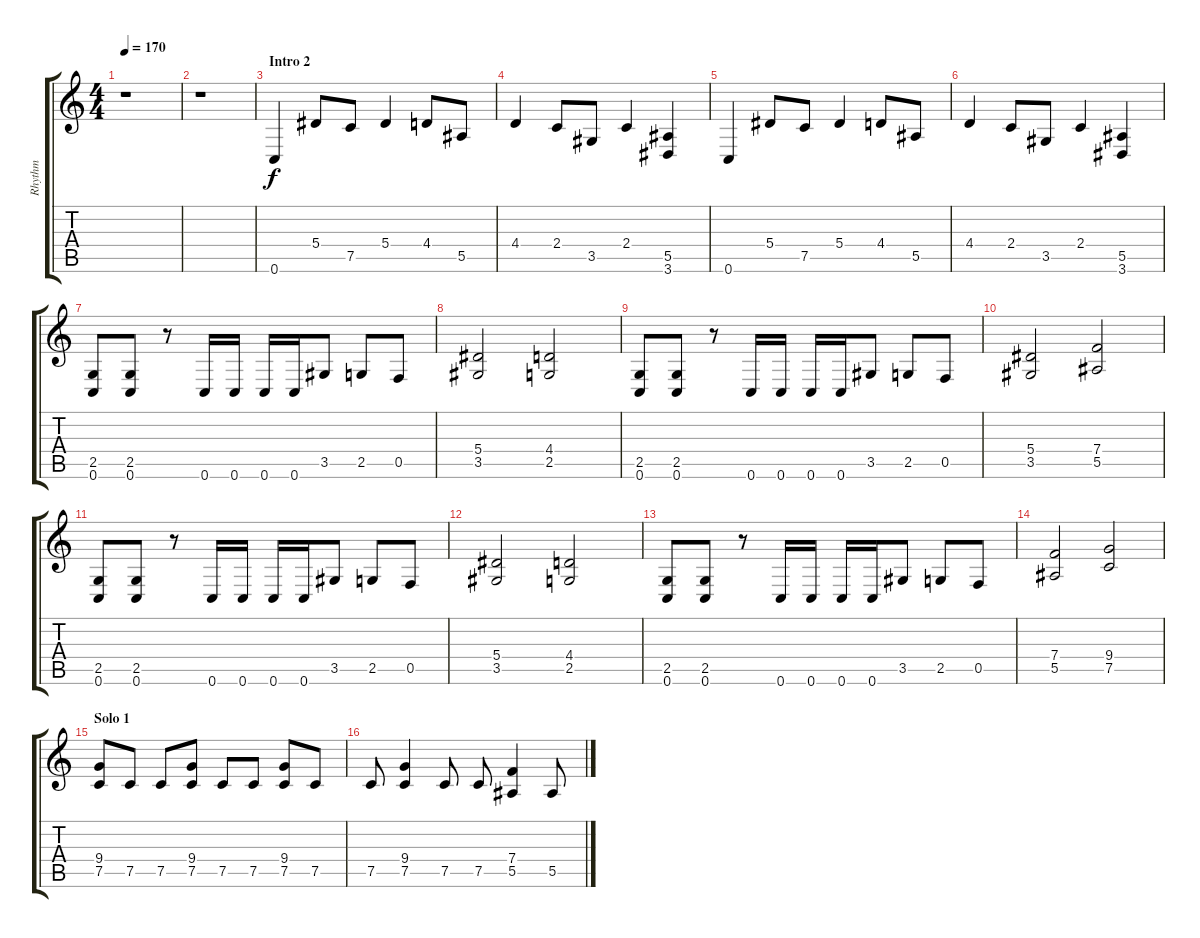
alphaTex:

\track ("Rhythm" "Rhythm") {instrument distortionguitar}
\staff {score tabs}
\tuning (C4 G3 Eb3 Bb2 F2 C2) {hide}
\ts (4 4)
\tempo 170
\clef g2
\ks c
r.1{dy f} |
r.1 |
\section ("" "Intro 2")
0.6.4 5.4.8 7.5.8 5.4.4 4.4.8 5.5.8 |
4.4.4 2.4.8 3.5.8 2.4.4 (5.5 3.6).4 |
0.6.4 5.4.8 7.5.8 5.4.4 4.4.8 5.5.8 |
4.4.4 2.4.8 3.5.8 2.4.4 (5.5 3.6).4 |
(2.5 0.6).8 (2.5 0.6).8 r.8 0.6.16 0.6.16 0.6.16 0.6.16 3.5.8 2.5.8 0.5.8 |
(5.4 3.5).2 (4.4 2.5).2 |
(2.5 0.6).8 (2.5 0.6).8 r.8 0.6.16 0.6.16 0.6.16 0.6.16 3.5.8 2.5.8 0.5.8 |
(5.4 3.5).2 (7.4 5.5).2 |
(2.5 0.6).8 (2.5 0.6).8 r.8 0.6.16 0.6.16 0.6.16 0.6.16 3.5.8 2.5.8 0.5.8 |
(5.4 3.5).2 (4.4 2.5).2 |
(2.5 0.6).8 (2.5 0.6).8 r.8 0.6.16 0.6.16 0.6.16 0.6.16 3.5.8 2.5.8 0.5.8 |
(7.4 5.5).2 (9.4 7.5).2 |
\section ("" "Solo 1")
(9.4 7.5).8 7.5.8 7.5.8 (9.4 7.5).8 7.5.8 7.5.8 (9.4 7.5).8 7.5.8 |
7.5.8 (9.4 7.5).4 7.5.8 7.5.8 (7.4 5.5).4 5.5.8
